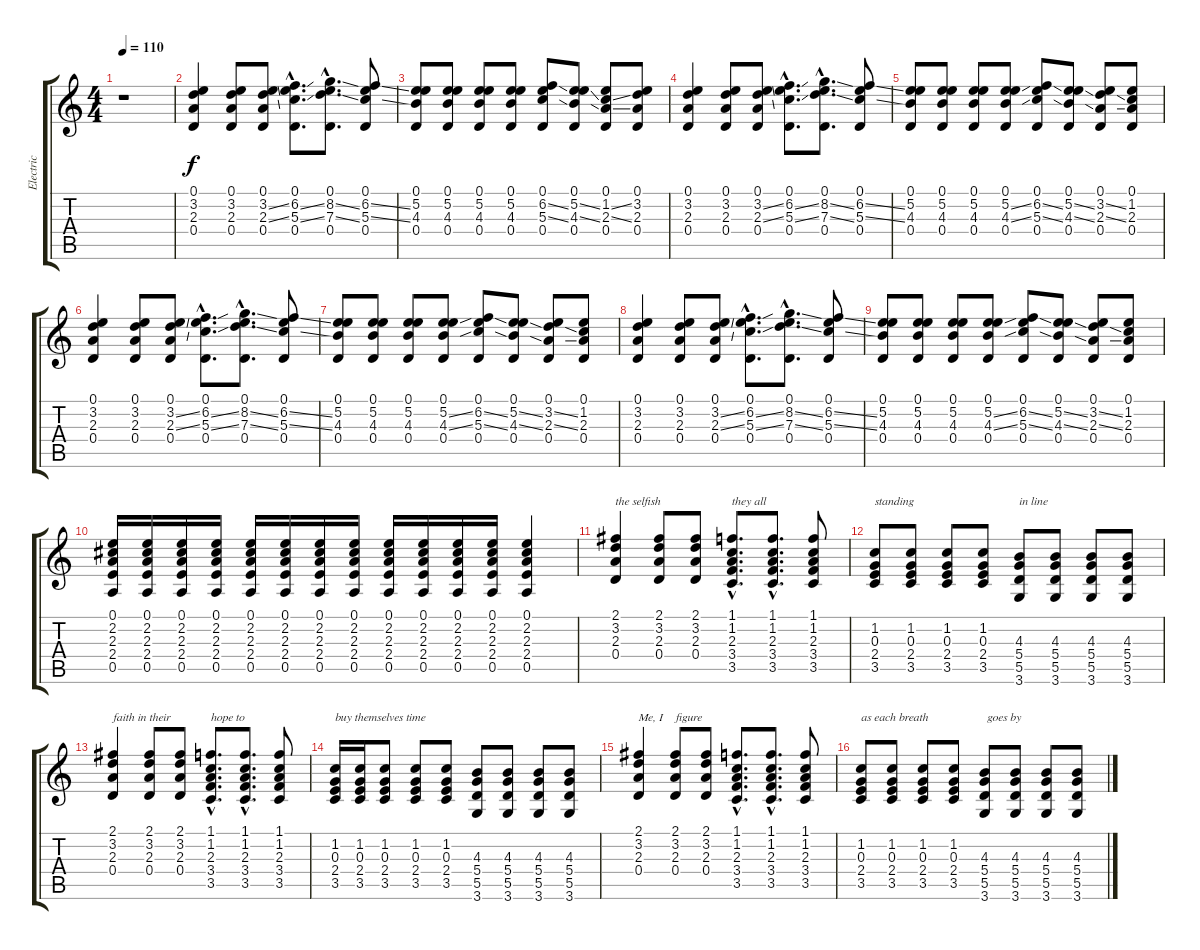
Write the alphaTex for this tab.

\track ("Electric" "Electric") {instrument electricguitarjazz}
\staff {score tabs}
\tuning (E4 B3 G3 D3 A2 E2) {hide}
\ts (4 4)
\tempo 110
\clef g2
\ks c
r.1{dy f instrument electricguitarjazz} |
(0.1 3.2 2.3 0.4).4 (0.1 3.2 2.3 0.4).8 (0.1 3.2{ss} 2.3{ss} 0.4).8 (0.1{hac} 6.2{ss hac} 5.3{ss hac} 0.4{hac}).8{d} (0.1{hac} 8.2{ss hac} 7.3{ss hac} 0.4{hac}).8{d} (0.1 6.2{ss} 5.3{ss} 0.4).8 |
(0.1 5.2 4.3 0.4).8 (0.1 5.2 4.3 0.4).8 (0.1 5.2 4.3 0.4).8 (0.1 5.2 4.3 0.4).8 (0.1 6.2{ss} 5.3{ss} 0.4).8 (0.1 5.2{ss} 4.3{ss} 0.4).8 (0.1 1.2{ss} 2.3{ss} 0.4).8 (0.1 3.2 2.3 0.4).8 |
(0.1 3.2 2.3 0.4).4 (0.1 3.2 2.3 0.4).8 (0.1 3.2{ss} 2.3{ss} 0.4).8 (0.1{hac} 6.2{ss hac} 5.3{ss hac} 0.4{hac}).8{d} (0.1{hac} 8.2{ss hac} 7.3{ss hac} 0.4{hac}).8{d} (0.1 6.2{ss} 5.3{ss} 0.4).8 |
(0.1 5.2 4.3 0.4).8 (0.1 5.2 4.3 0.4).8 (0.1 5.2 4.3 0.4).8 (0.1 5.2{ss} 4.3{ss} 0.4).8 (0.1 6.2{ss} 5.3{ss} 0.4).8 (0.1 5.2{ss} 4.3{ss} 0.4).8 (0.1 3.2{ss} 2.3{ss} 0.4).8 (0.1 1.2 2.3 0.4).8 |
(0.1 3.2 2.3 0.4).4 (0.1 3.2 2.3 0.4).8 (0.1 3.2{ss} 2.3{ss} 0.4).8 (0.1{hac} 6.2{ss hac} 5.3{ss hac} 0.4{hac}).8{d} (0.1{hac} 8.2{ss hac} 7.3{ss hac} 0.4{hac}).8{d} (0.1 6.2{ss} 5.3{ss} 0.4).8 |
(0.1 5.2 4.3 0.4).8 (0.1 5.2 4.3 0.4).8 (0.1 5.2 4.3 0.4).8 (0.1 5.2{ss} 4.3{ss} 0.4).8 (0.1 6.2{ss} 5.3{ss} 0.4).8 (0.1 5.2{ss} 4.3{ss} 0.4).8 (0.1 3.2{ss} 2.3{ss} 0.4).8 (0.1 1.2 2.3 0.4).8 |
(0.1 3.2 2.3 0.4).4 (0.1 3.2 2.3 0.4).8 (0.1 3.2{ss} 2.3{ss} 0.4).8 (0.1{hac} 6.2{ss hac} 5.3{ss hac} 0.4{hac}).8{d} (0.1{hac} 8.2{ss hac} 7.3{ss hac} 0.4{hac}).8{d} (0.1 6.2{ss} 5.3{ss} 0.4).8 |
(0.1 5.2 4.3 0.4).8 (0.1 5.2 4.3 0.4).8 (0.1 5.2 4.3 0.4).8 (0.1 5.2{ss} 4.3{ss} 0.4).8 (0.1 6.2{ss} 5.3{ss} 0.4).8 (0.1 5.2{ss} 4.3{ss} 0.4).8 (0.1 3.2{ss} 2.3{ss} 0.4).8 (0.1 1.2 2.3 0.4).8 |
(0.1 2.2 2.3 2.4 0.5).16 (0.1 2.2 2.3 2.4 0.5).16 (0.1 2.2 2.3 2.4 0.5).16 (0.1 2.2 2.3 2.4 0.5).16 (0.1 2.2 2.3 2.4 0.5).16 (0.1 2.2 2.3 2.4 0.5).16 (0.1 2.2 2.3 2.4 0.5).16 (0.1 2.2 2.3 2.4 0.5).16 (0.1 2.2 2.3 2.4 0.5).16 (0.1 2.2 2.3 2.4 0.5).16 (0.1 2.2 2.3 2.4 0.5).16 (0.1 2.2 2.3 2.4 0.5).16 (0.1 2.2 2.3 2.4 0.5).4 |
(2.1 3.2 2.3 0.4).4{txt "the selfish"} (2.1 3.2 2.3 0.4).8 (2.1 3.2 2.3 0.4).8 (1.1{hac} 1.2{hac} 2.3{hac} 3.4{hac} 3.5{hac}).8{d txt "they all"} (1.1{hac} 1.2{hac} 2.3{hac} 3.4{hac} 3.5{hac}).8{d} (1.1 1.2 2.3 3.4 3.5).8 |
(1.2 0.3 2.4 3.5).8{txt "standing"} (1.2 0.3 2.4 3.5).8 (1.2 0.3 2.4 3.5).8 (1.2 0.3 2.4 3.5).8 (4.3 5.4 5.5 3.6).8{txt "in line"} (4.3 5.4 5.5 3.6).8 (4.3 5.4 5.5 3.6).8 (4.3 5.4 5.5 3.6).8 |
(2.1 3.2 2.3 0.4).4{txt "faith in their"} (2.1 3.2 2.3 0.4).8 (2.1 3.2 2.3 0.4).8 (1.1{hac} 1.2{hac} 2.3{hac} 3.4{hac} 3.5{hac}).8{d txt "hope to"} (1.1{hac} 1.2{hac} 2.3{hac} 3.4{hac} 3.5{hac}).8{d} (1.1 1.2 2.3 3.4 3.5).8 |
(1.2 0.3 2.4 3.5).16{txt "buy themselves time"} (1.2 0.3 2.4 3.5).16 (1.2 0.3 2.4 3.5).8 (1.2 0.3 2.4 3.5).8 (1.2 0.3 2.4 3.5).8 (4.3 5.4 5.5 3.6).8 (4.3 5.4 5.5 3.6).8 (4.3 5.4 5.5 3.6).8 (4.3 5.4 5.5 3.6).8 |
(2.1 3.2 2.3 0.4).4{txt "Me, I "} (2.1 3.2 2.3 0.4).8{txt "figure"} (2.1 3.2 2.3 0.4).8 (1.1{hac} 1.2{hac} 2.3{hac} 3.4{hac} 3.5{hac}).8{d} (1.1{hac} 1.2{hac} 2.3{hac} 3.4{hac} 3.5{hac}).8{d} (1.1 1.2 2.3 3.4 3.5).8 |
(1.2 0.3 2.4 3.5).8{txt "as each breath"} (1.2 0.3 2.4 3.5).8 (1.2 0.3 2.4 3.5).8 (1.2 0.3 2.4 3.5).8 (4.3 5.4 5.5 3.6).8{txt " goes by"} (4.3 5.4 5.5 3.6).8 (4.3 5.4 5.5 3.6).8 (4.3 5.4 5.5 3.6).8
